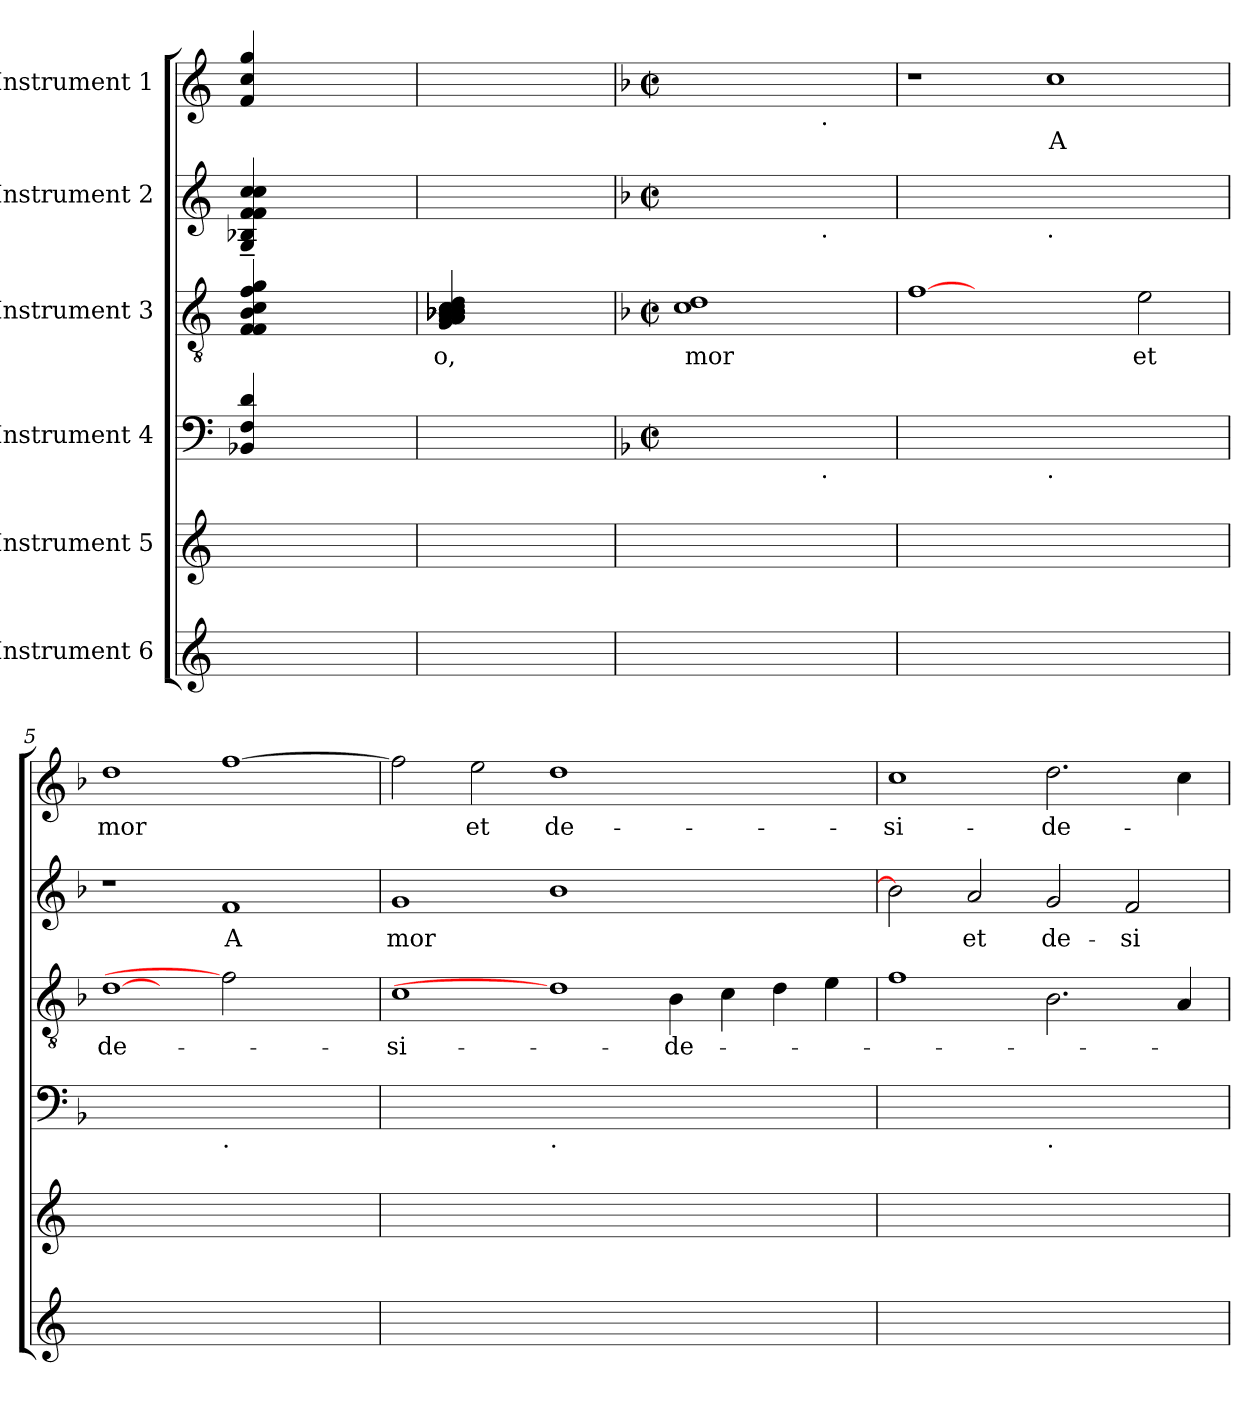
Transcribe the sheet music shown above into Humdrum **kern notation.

**kern	**kern	**kern	**kern	**text	**kern	**text	**kern	**text
*part6	*part5	*part4	*part3	*part3	*part2	*part2	*part1	*part1
*staff6	*staff5	*staff4	*staff3	*staff3	*staff2	*staff2	*staff1	*staff1
*I"Instrument 6	*I"Instrument 5	*I"Instrument 4	*I"Instrument 3	*	*I"Instrument 2	*	*I"Instrument 1	*
*clefG2	*clefG2	*clefF4	*clefGv2	*	*clefG2	*	*clefG2	*
*k[]	*k[]	*k[]	*k[]	*	*k[]	*	*k[]	*
=1	=1	=1	=1	=1	=1	=1	=1	=1
1ryy	1ryy	4BB-X/ 4F/ 4d/	4F/ 4F/ 4B/ 4c/ 4f/ 4g/	.	4G/~> 4B-X/~> 4f/~> 4f/~> 4cc/~> 4cc/~>	.	4f/ 4cc/ 4gg/	.
.	.	2.ryy	2.ryy	.	2.ryy	.	2.ryy	.
=2	=2	=2	=2	=2	=2	=2	=2	=2
!	!	!	!	!LO:LY:b	!	!	!	!
1ryy	1ryy	1ryy	4G/ 4A/ 4A/ 4A/ 4B-X/ 4B-/ 4B-/ 4B-/ 4B-/ 4B-/ 4c/ 4c/ 4c/ 4d/	-o,	1ryy	.	1ryy	.
.	.	.	2.ryy	.	.	.	.	.
=3	=3	=3	=3	=3	=3	=3	=3	=3
*	*	*k[b-]	*k[b-]	*	*k[b-]	*	*k[b-]	*
*	*	*F:	*F:	*	*F:	*	*F:	*
*	*	*M2/2	*M2/2	*	*M2/2	*	*M2/2	*
*	*	*met(c|)	*met(c|)	*	*met(c|)	*	*met(c|)	*
!	!	!	!	!LO:LY:b	!	!	!	!
*	*	*^	*	*	*^	*	*^	*
1ryy	1ryy	1ryy	2ryy	1c 1d	-mor	1ryy	2ryy	.	1ryy	2ryy	.
.	.	.	8ryy	.	.	.	8ryy	.	.	8ryy	.
!	!	!	!	!	!	!	!	!	!	!LO:TX:b:t=.	!
!	!	!	!	!	!	!	!LO:TX:b:t=.	!	!	!	!
!	!	!	!LO:TX:b:t=.	!	!	!	!	!	!	!	!
.	.	.	4.ryy	.	.	.	4.ryy	.	.	4.ryy	.
*	*	*	*	*	*	*v	*v	*	*	*	*
*	*	*v	*v	*	*	*	*	*v	*v	*
=4	=4	=4	=4	=4	=4	=4	=4	=4
1ryy	1ryy	1ryy	[1f	.	1ryy	.	1r	.
!	!	!	!	!	!LO:TX:b:t=.	!	!	!
!	!	!LO:TX:b:t=.	!	!	!	!	!	!
!	!	!	!	!	!	!	!	!LO:LY:b
1ryy	1ryy	1ryy	2ryy	.	1ryy	.	1cc	A
!	!	!	!	!LO:LY:b	!	!	!	!
.	.	.	2e\	et	.	.	.	.
=5	=5	=5	=5	=5	=5	=5	=5	=5
!	!	!	!	!LO:LY:b	!	!	!	!LO:LY:b
1ryy	1ryy	1ryy	[1d	de-	1r	.	1dd	-mor
!	!	!LO:TX:b:t=.	!	!	!	!	!	!
!	!	!	!	!	!	!LO:LY:b	!	!
1ryy	1ryy	1ryy	2f]	.	1f	A	[>1ff	.
.	.	.	2ryy	.	.	.	.	.
=6	=6	=6	=6	=6	=6	=6	=6	=6
!	!	!	!	!LO:LY:b	!	!LO:LY:b	!	!
1ryy	1ryy	1ryy	1c	-si-	1g	-mor	2ff\]	.
!	!	!	!	!	!	!	!	!LO:LY:b
.	.	.	.	.	.	.	2ee\	et
!	!	!LO:TX:b:t=.	!	!	!	!	!	!
!	!	!	!	!	!	!	!	!LO:LY:b
0ryy	0ryy	0ryy	1d]	.	[<1b-	.	1dd	de-
!	!	!	!	!LO:LY:b	!	!	!	!
.	.	.	4B-\	-de-	1ryy	.	1ryy	.
.	.	.	4c\	.	.	.	.	.
.	.	.	4d\	.	.	.	.	.
.	.	.	4e\	.	.	.	.	.
!!LO:LB:g=z
=7	=7	=7	=7	=7	=7	=7	=7	=7
!	!	!	!	!	!	!	!	!LO:LY:b
1ryy	1ryy	1ryy	1f	.	2b-\]	.	1cc	-si-
!	!	!	!	!	!	!LO:LY:b	!	!
.	.	.	.	.	2a/	et	.	.
!	!	!LO:TX:b:t=.	!	!	!	!	!	!
!	!	!	!	!	!	!LO:LY:b	!	!LO:LY:b
1ryy	1ryy	1ryy	2.B-\	.	2g/	de-	2.dd\	-de-
!	!	!	!	!	!	!LO:LY:b	!	!
.	.	.	.	.	2f/	-si-	.	.
.	.	.	4A/	.	.	.	4cc\	.
=	=	=	=	=	=	=	=	=
*-	*-	*-	*-	*-	*-	*-	*-	*-
